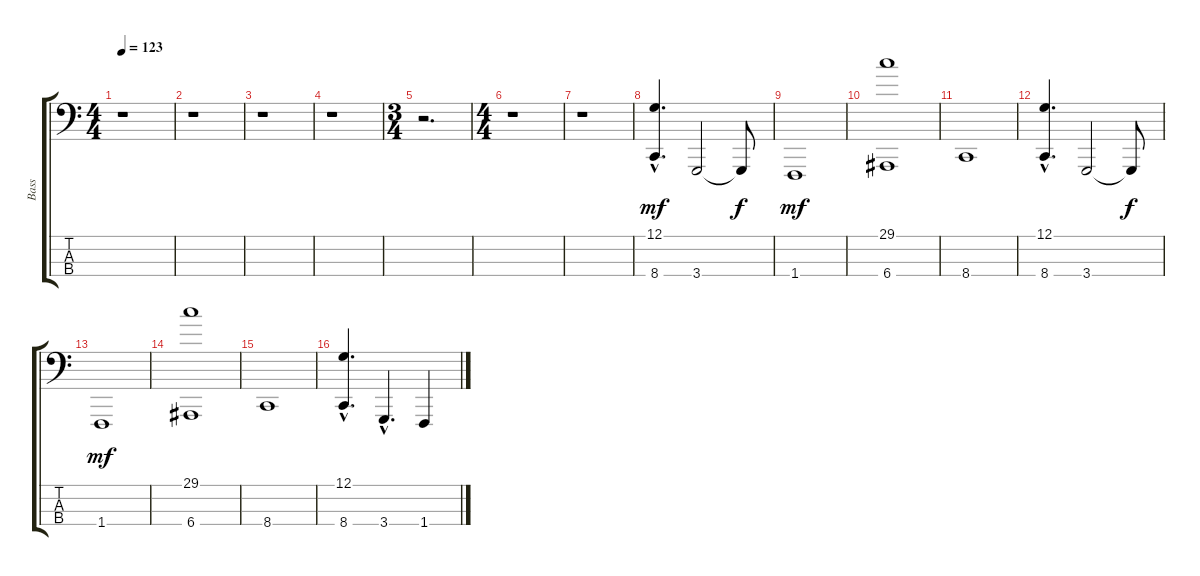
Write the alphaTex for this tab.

\track ("Bass" "Bass") {instrument lead8bassandlead}
\staff {score tabs}
\tuning (G2 D2 A1 E1) {hide}
\ts (4 4)
\tempo 123
\clef f4
\ks c
r.1{dy f} |
r.1 |
r.1 |
r.1 |
\ts (3 4)
r.2{d} |
\ts (4 4)
r.1 |
r.1 |
(12.1 8.4{hac}).4{d dy mf} 3.4.2 3.4{t}.8{dy f} |
1.4.1{dy mf} |
(29.1 6.4).1 |
8.4.1 |
(12.1 8.4{hac}).4{d} 3.4.2 3.4{t}.8{dy f} |
1.4.1{dy mf} |
(29.1 6.4).1 |
8.4.1 |
(12.1 8.4{hac}).4{d} 3.4{hac}.4{d} 1.4.4
